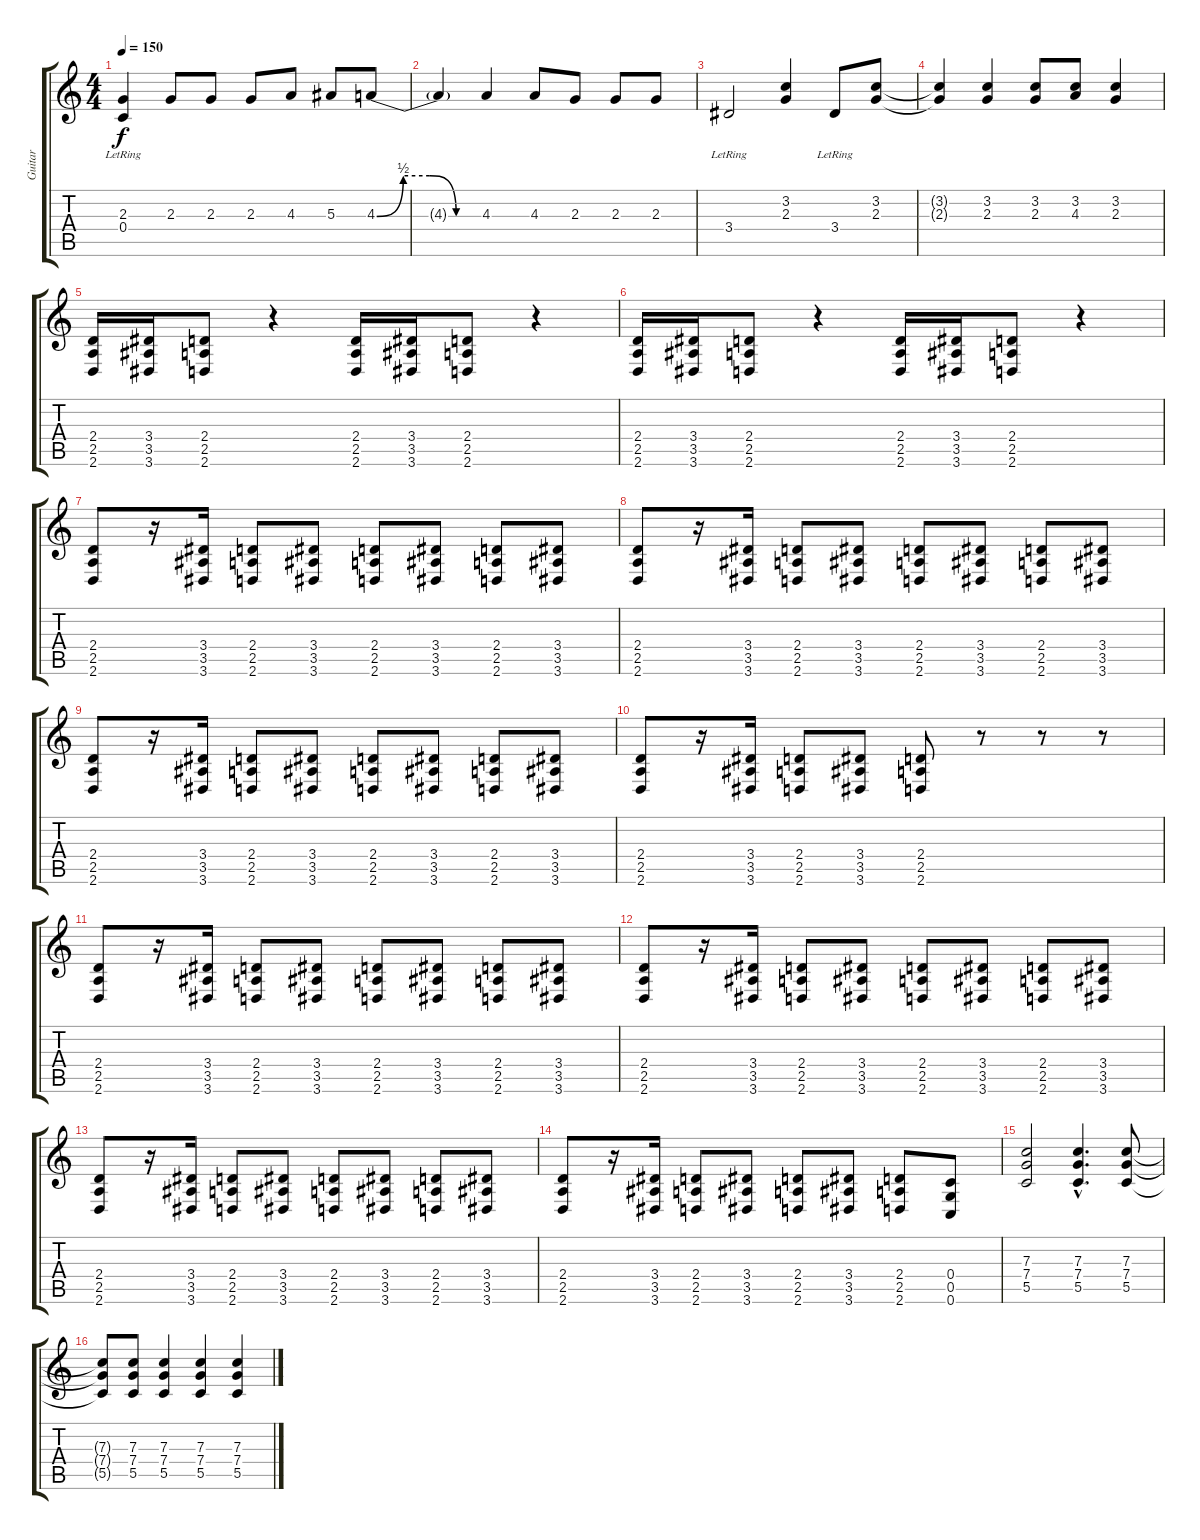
\track ("Guitar" "Guitar") {instrument distortionguitar}
\staff {score tabs}
\tuning (D4 A3 F3 C3 G2 C2) {hide}
\ts (4 4)
\tempo 150
\clef g2
\ks c
(2.3 0.4{lr}).4{dy f} 2.3.8 2.3.8 2.3.8 4.3.8 5.3.8 4.3{be (custom 0 0 15 2 30 2 45 0 60 0)}.8 |
4.3{t}.4 4.3.4 4.3.8 2.3.8 2.3.8 2.3.8 |
3.4{lr}.2 (3.2 2.3).4 3.4{lr}.8 (3.2 2.3).8 |
(3.2{t} 2.3{t}).4 (3.2 2.3).4 (3.2 2.3).8 (3.2 4.3).8 (3.2 2.3).4 |
(2.4 2.5 2.6).16 (3.4 3.5 3.6).16 (2.4 2.5 2.6).8 r.4 (2.4 2.5 2.6).16 (3.4 3.5 3.6).16 (2.4 2.5 2.6).8 r.4 |
(2.4 2.5 2.6).16 (3.4 3.5 3.6).16 (2.4 2.5 2.6).8 r.4 (2.4 2.5 2.6).16 (3.4 3.5 3.6).16 (2.4 2.5 2.6).8 r.4 |
(2.4 2.5 2.6).8 r.16 (3.4 3.5 3.6).16 (2.4 2.5 2.6).8 (3.4 3.5 3.6).8 (2.4 2.5 2.6).8 (3.4 3.5 3.6).8 (2.4 2.5 2.6).8 (3.4 3.5 3.6).8 |
(2.4 2.5 2.6).8 r.16 (3.4 3.5 3.6).16 (2.4 2.5 2.6).8 (3.4 3.5 3.6).8 (2.4 2.5 2.6).8 (3.4 3.5 3.6).8 (2.4 2.5 2.6).8 (3.4 3.5 3.6).8 |
(2.4 2.5 2.6).8 r.16 (3.4 3.5 3.6).16 (2.4 2.5 2.6).8 (3.4 3.5 3.6).8 (2.4 2.5 2.6).8 (3.4 3.5 3.6).8 (2.4 2.5 2.6).8 (3.4 3.5 3.6).8 |
(2.4 2.5 2.6).8 r.16 (3.4 3.5 3.6).16 (2.4 2.5 2.6).8 (3.4 3.5 3.6).8 (2.4 2.5 2.6).8 r.8 r.8 r.8 |
(2.4 2.5 2.6).8 r.16 (3.4 3.5 3.6).16 (2.4 2.5 2.6).8 (3.4 3.5 3.6).8 (2.4 2.5 2.6).8 (3.4 3.5 3.6).8 (2.4 2.5 2.6).8 (3.4 3.5 3.6).8 |
(2.4 2.5 2.6).8 r.16 (3.4 3.5 3.6).16 (2.4 2.5 2.6).8 (3.4 3.5 3.6).8 (2.4 2.5 2.6).8 (3.4 3.5 3.6).8 (2.4 2.5 2.6).8 (3.4 3.5 3.6).8 |
(2.4 2.5 2.6).8 r.16 (3.4 3.5 3.6).16 (2.4 2.5 2.6).8 (3.4 3.5 3.6).8 (2.4 2.5 2.6).8 (3.4 3.5 3.6).8 (2.4 2.5 2.6).8 (3.4 3.5 3.6).8 |
(2.4 2.5 2.6).8 r.16 (3.4 3.5 3.6).16 (2.4 2.5 2.6).8 (3.4 3.5 3.6).8 (2.4 2.5 2.6).8 (3.4 3.5 3.6).8 (2.4 2.5 2.6).8 (0.4 0.5 0.6).8 |
(7.3 7.4 5.5).2 (7.3{hac} 7.4{hac} 5.5{hac}).4{d} (7.3 7.4 5.5).8 |
(7.3{t} 7.4{t} 5.5{t}).8 (7.3 7.4 5.5).8 (7.3 7.4 5.5).4 (7.3 7.4 5.5).4 (7.3 7.4 5.5).4
